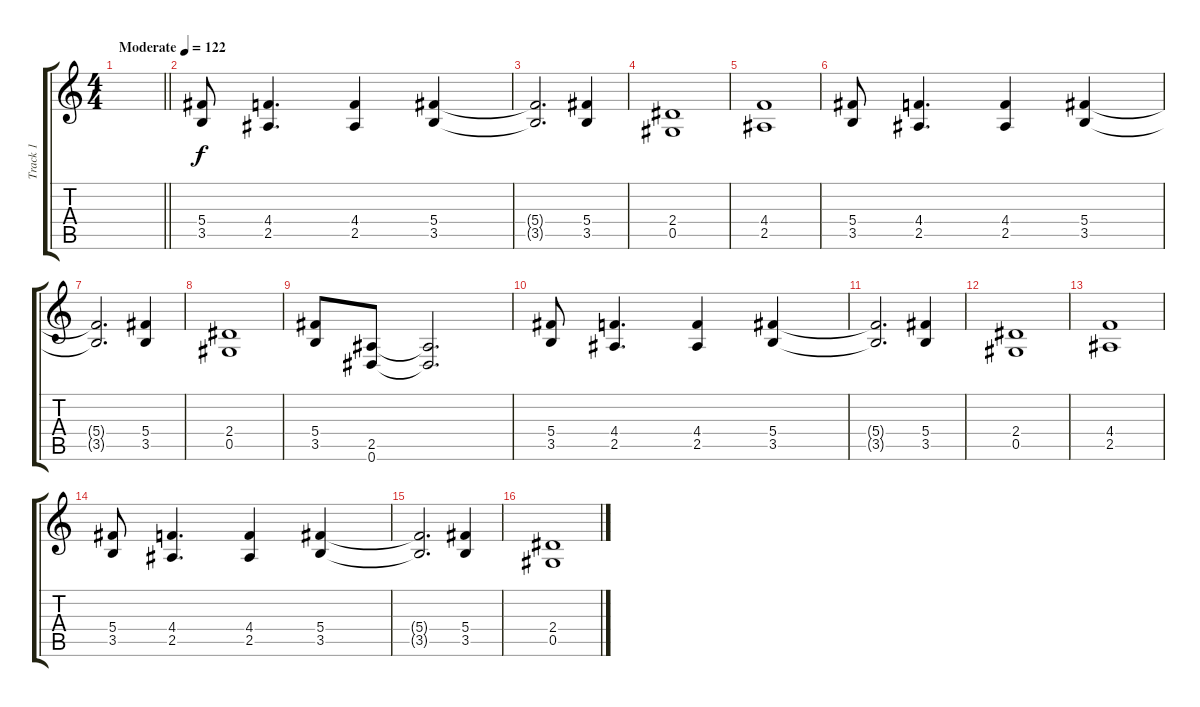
\track ("Track 1" "Track 1") {instrument distortionguitar}
\staff {score tabs}
\tuning (Eb4 Bb3 Gb3 Db3 Ab2 Eb2) {hide}
\ts (4 4)
\section ("" "")
\tempo (122 "Moderate")
\clef g2
\barLineRight lightlight
\ks c
|
\section ("" "")
(5.4 3.5).8 (4.4 2.5).4{d} (4.4 2.5).4 (5.4 3.5).4 |
(5.4{t} 3.5{t}).2{d} (5.4 3.5).4 |
(2.4 0.5).1 |
(4.4 2.5).1 |
(5.4 3.5).8 (4.4 2.5).4{d} (4.4 2.5).4 (5.4 3.5).4 |
(5.4{t} 3.5{t}).2{d} (5.4 3.5).4 |
(2.4 0.5).1 |
(5.4 3.5).8 (2.5 0.6).8 (2.5{t} 0.6{t}).2{d} |
(5.4 3.5).8 (4.4 2.5).4{d} (4.4 2.5).4 (5.4 3.5).4 |
(5.4{t} 3.5{t}).2{d} (5.4 3.5).4 |
(2.4 0.5).1 |
(4.4 2.5).1 |
(5.4 3.5).8 (4.4 2.5).4{d} (4.4 2.5).4 (5.4 3.5).4 |
(5.4{t} 3.5{t}).2{d} (5.4 3.5).4 |
(2.4 0.5).1
